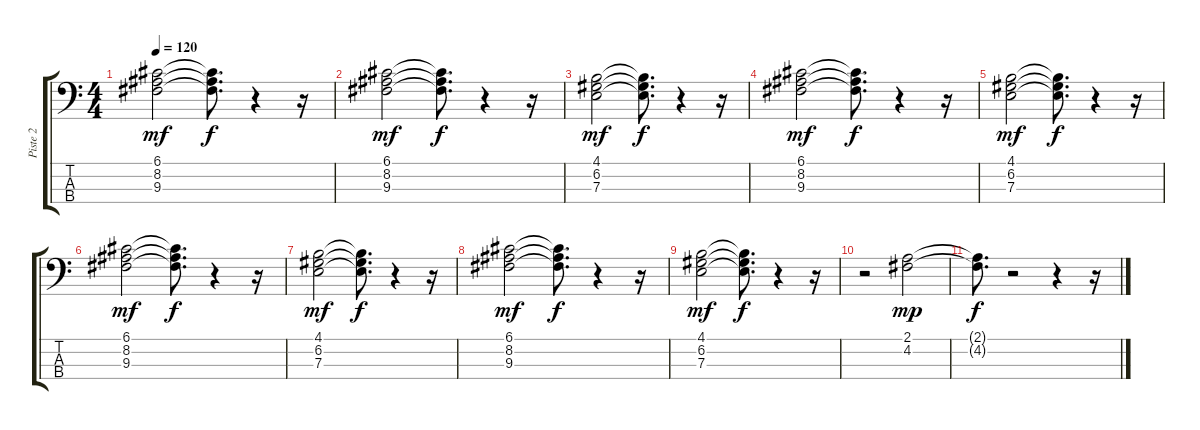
\track ("Piste 2" "Piste 2") {instrument electricbassfinger}
\staff {score tabs}
\tuning (G2 D2 A1 E1) {hide}
\ts (4 4)
\tempo 120
\clef f4
\ks c
(6.1 8.2 9.3).2{dy mf} (6.1{t} 8.2{t} 9.3{t}).8{d dy f} r.4 r.16 |
(6.1 8.2 9.3).2{dy mf} (6.1{t} 8.2{t} 9.3{t}).8{d dy f} r.4 r.16 |
(4.1 6.2 7.3).2{dy mf} (4.1{t} 6.2{t} 7.3{t}).8{d dy f} r.4 r.16 |
(6.1 8.2 9.3).2{dy mf} (6.1{t} 8.2{t} 9.3{t}).8{d dy f} r.4 r.16 |
(4.1 6.2 7.3).2{dy mf} (4.1{t} 6.2{t} 7.3{t}).8{d dy f} r.4 r.16 |
(6.1 8.2 9.3).2{dy mf} (6.1{t} 8.2{t} 9.3{t}).8{d dy f} r.4 r.16 |
(4.1 6.2 7.3).2{dy mf} (4.1{t} 6.2{t} 7.3{t}).8{d dy f} r.4 r.16 |
(6.1 8.2 9.3).2{dy mf} (6.1{t} 8.2{t} 9.3{t}).8{d dy f} r.4 r.16 |
(4.1 6.2 7.3).2{dy mf} (4.1{t} 6.2{t} 7.3{t}).8{d dy f} r.4 r.16 |
r.2 (2.1 4.2).2{dy mp} |
(2.1{t} 4.2{t}).8{d dy f} r.2 r.4 r.16
